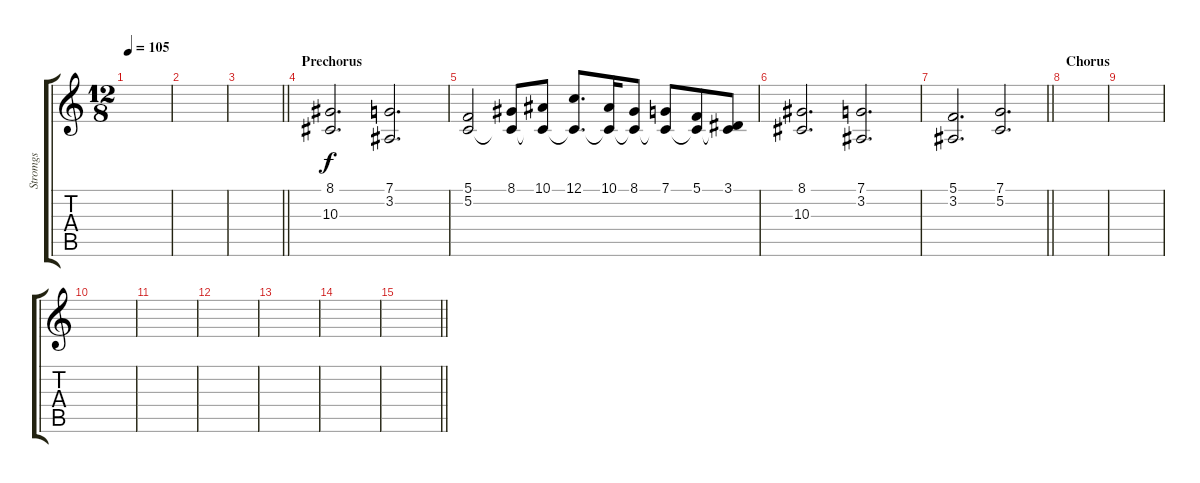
\track ("Stromgs" "Stromgs") {instrument stringensemble1}
\staff {score tabs}
\tuning (C4 G3 Eb3 Bb2 F2 C2) {hide}
\ts (12 8)
\tempo 105
\clef g2
\ks c
|
|
\barLineRight lightlight
|
\section ("" "Prechorus")
(8.1 10.3).2{d} (7.1 3.2).2{d} |
(5.1 5.2).2 (8.1 5.2{t}).8 (10.1 5.2{t}).8 (12.1 5.2{t}).8{d} (10.1 5.2{t}).16 (8.1 5.2{t}).8 (7.1 5.2{t}).8 (5.1 5.2{t}).8 (3.1 5.2{t}).8 |
(8.1 10.3).2{d} (7.1 3.2).2{d} |
\barLineRight lightlight
(5.1 3.2).2{d} (7.1 5.2).2{d} |
\section ("" "Chorus")
|
|
|
|
|
|
|
\barLineRight lightlight
